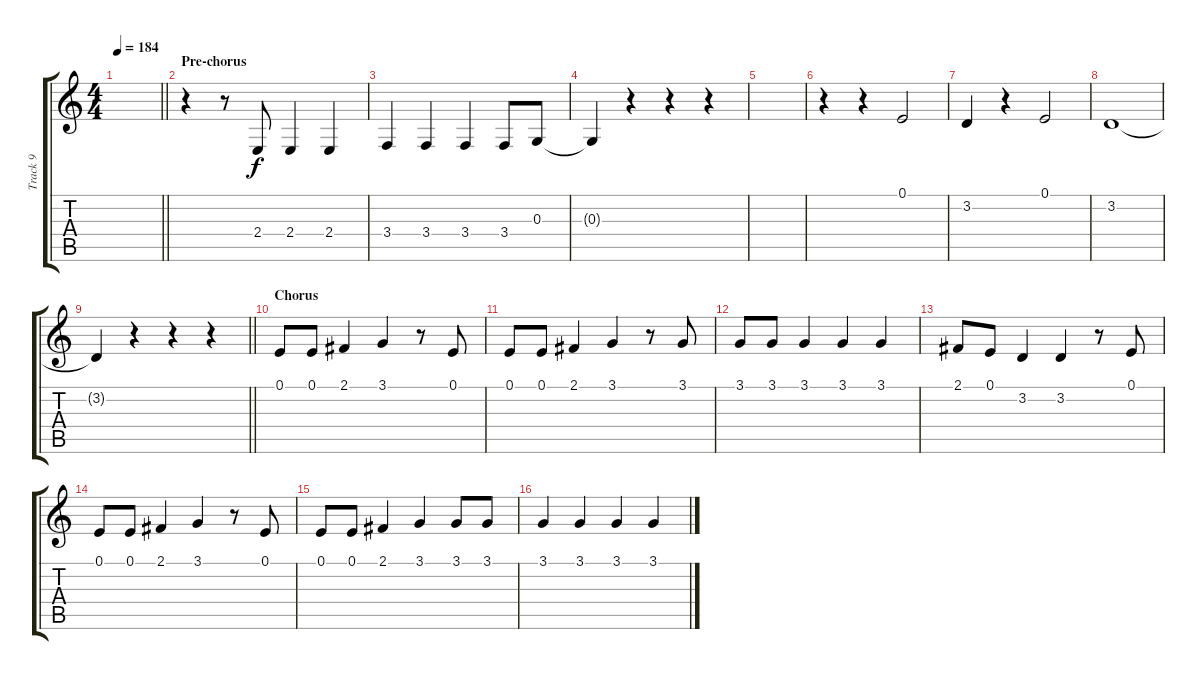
\track ("Track 9" "Track 9") {instrument lead1square}
\staff {score tabs}
\tuning (E4 B3 G3 D3 A2 D2) {hide}
\ts (4 4)
\tempo 184
\clef g2
\barLineRight lightlight
\ks c
|
\section ("" "Pre-chorus")
r.4 r.8 2.4.8 2.4.4 2.4.4 |
3.4.4 3.4.4 3.4.4 3.4.8 0.3.8 |
0.3{t}.4 r.4 r.4 r.4 |
|
r.4 r.4 0.1.2 |
3.2.4 r.4 0.1.2 |
3.2.1 |
\barLineRight lightlight
3.2{t}.4 r.4 r.4 r.4 |
\section ("" "Chorus")
0.1.8 0.1.8 2.1.4 3.1.4 r.8 0.1.8 |
0.1.8 0.1.8 2.1.4 3.1.4 r.8 3.1.8 |
3.1.8 3.1.8 3.1.4 3.1.4 3.1.4 |
2.1.8 0.1.8 3.2.4 3.2.4 r.8 0.1.8 |
0.1.8 0.1.8 2.1.4 3.1.4 r.8 0.1.8 |
0.1.8 0.1.8 2.1.4 3.1.4 3.1.8 3.1.8 |
3.1.4 3.1.4 3.1.4 3.1.4
